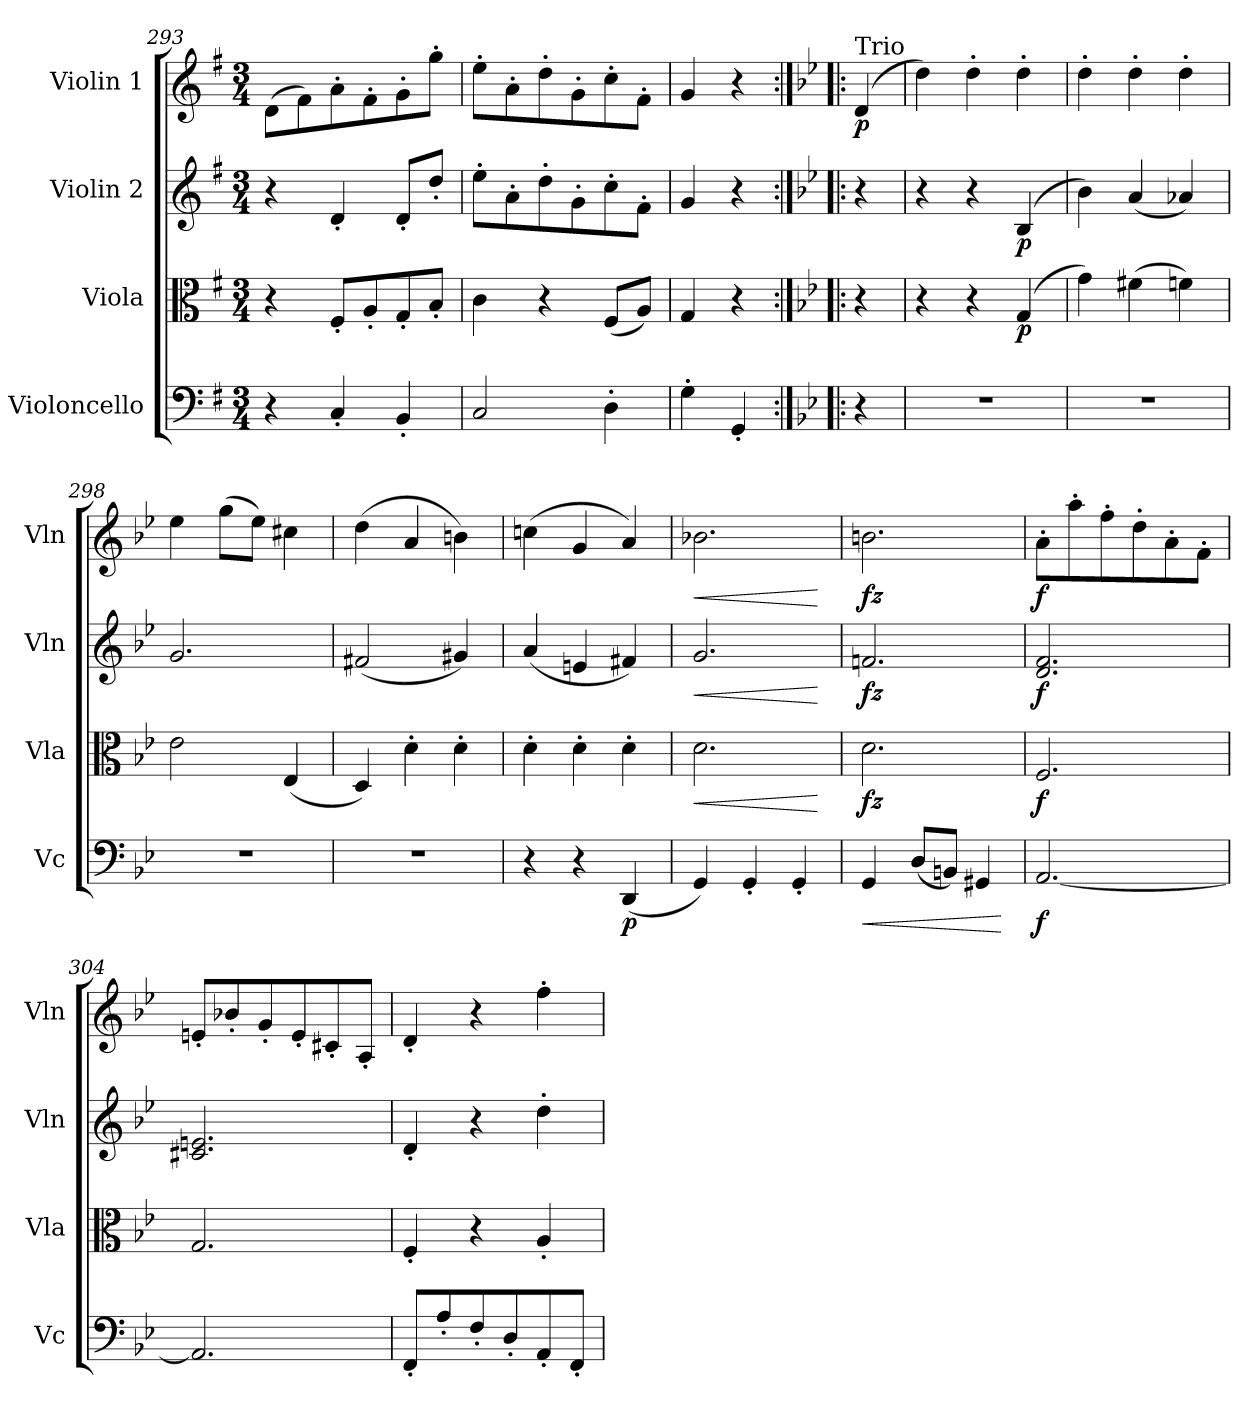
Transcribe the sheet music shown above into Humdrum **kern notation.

**kern	**dynam	**kern	**dynam	**kern	**dynam	**kern	**dynam
*part4	*part4	*part3	*part3	*part2	*part2	*part1	*part1
*staff4	*staff4	*staff3	*staff3	*staff2	*staff2	*staff1	*staff1
*I"Violoncello	*	*I"Viola	*	*I"Violin 2	*	*I"Violin 1	*
*I'Vc	*	*I'Vla	*	*I'Vln	*	*I'Vln	*
*clefF4	*	*clefC3	*	*clefG2	*	*clefG2	*
*k[f#]	*	*k[f#]	*	*k[f#]	*	*k[f#]	*
*M3/4	*	*M3/4	*	*M3/4	*	*M3/4	*
=293	=293	=293	=293	=293	=293	=293	=293
4r	.	4r	.	4r	.	(>8d\L	.
.	.	.	.	.	.	8f#\)	.
4C'/	.	8F#'/L	.	4d'/	.	8a'\	.
.	.	8A'/	.	.	.	8f#'\	.
4BB'/	.	8G'/	.	8d'/L	.	8g'\	.
.	.	8B'/J	.	8dd'/J	.	8gg'\J	.
=294	=294	=294	=294	=294	=294	=294	=294
2C/	.	4c\	.	8ee'\L	.	8ee'\L	.
.	.	.	.	8a'\	.	8a'\	.
.	.	4r	.	8dd'\	.	8dd'\	.
.	.	.	.	8g'\	.	8g'\	.
4D'\	.	(<8F#/L	.	8cc'\	.	8cc'\	.
.	.	8A/J)	.	8f#'\J	.	8f#'\J	.
=295	=295	=295	=295	=295	=295	=295	=295
4G'\	.	4G/	.	4g/	.	4g/	.
4GG'/	.	4r	.	4r	.	4r	.
!!LO:PB:g=z
=295X3:|!|:	=295X3:|!|:	=295X3:|!|:	=295X3:|!|:	=295X3:|!|:	=295X3:|!|:	=295X3:|!|:	=295X3:|!|:
*k[b-e-]	*	*k[b-e-]	*	*k[b-e-]	*	*k[b-e-]	*
!	!	!	!	!	!	!LO:TX:a:t=Trio	!
!	!	!	!	!	!	!	!LO:DY:b
4r	.	4r	.	4r	.	(<4d/	p
=296	=296	=296	=296	=296	=296	=296	=296
2.r	.	4r	.	4r	.	4dd\)	.
.	.	4r	.	4r	.	4dd'\	.
!	!	!	!LO:DY:b	!	!LO:DY:b	!	!
.	.	(<4G/	p	(<4B-/	p	4dd'\	.
=297	=297	=297	=297	=297	=297	=297	=297
2.r	.	4g\)	.	4b-\)	.	4dd'\	.
.	.	(>4f#X\	.	(<4a/	.	4dd'\	.
.	.	4fn\)	.	4a-X/)	.	4dd'\	.
=298	=298	=298	=298	=298	=298	=298	=298
2.r	.	2e-\	.	2.g/	.	4ee-\	.
.	.	.	.	.	.	(>8gg\L	.
.	.	.	.	.	.	8ee-\J)	.
.	.	(<4E-/	.	.	.	4cc#X\	.
=299	=299	=299	=299	=299	=299	=299	=299
2.r	.	4D/)	.	(<2f#X/	.	(>4dd\	.
.	.	4d'\	.	.	.	4a/	.
.	.	4d'\	.	4g#X/)	.	4bn\)	.
=300	=300	=300	=300	=300	=300	=300	=300
4r	.	4d'\	.	(<4a/	.	(>4ccn\	.
4r	.	4d'\	.	4en/	.	4g/	.
!	!LO:DY:b	!	!	!	!	!	!
(<4DD/	p	4d'\	.	4f#X/)	.	4a/)	.
=301	=301	=301	=301	=301	=301	=301	=301
!	!	!	!LO:HP:b	!	!LO:HP:b	!	!LO:HP:b
4GG/)	.	2.d\	<	2.g/	<	2.b-X\	<
4GG'/	.	.	.	.	.	.	.
4GG'/	.	.	.	.	.	.	.
.	.	.	[	.	[	.	[
!!LO:LB:g=z
=302	=302	=302	=302	=302	=302	=302	=302
!	!LO:HP:b	!	!LO:DY:b	!	!LO:DY:b	!	!LO:DY:b
4GG/	<	2.d\	fz	2.fn/	fz	2.bn\	fz
(<8D/L	.	.	.	.	.	.	.
8BBn/J)	.	.	.	.	.	.	.
4GG#X/	.	.	.	.	.	.	.
.	[	.	.	.	.	.	.
=303	=303	=303	=303	=303	=303	=303	=303
!	!LO:DY:b	!	!LO:DY:b	!	!LO:DY:b	!	!LO:DY:b
[2.AA/	f	2.F/	f	2.d/ 2.f/	f	8a'\L	f
.	.	.	.	.	.	8aa'\	.
.	.	.	.	.	.	8ff'\	.
.	.	.	.	.	.	8dd'\	.
.	.	.	.	.	.	8a'\	.
.	.	.	.	.	.	8f'\J	.
=304	=304	=304	=304	=304	=304	=304	=304
2.AA/]	.	2.G/	.	2.c#X/ 2.en/	.	8en'/L	.
.	.	.	.	.	.	8b-X'/	.
.	.	.	.	.	.	8g'/	.
.	.	.	.	.	.	8e'/	.
.	.	.	.	.	.	8c#X'/	.
.	.	.	.	.	.	8A'/J	.
=305	=305	=305	=305	=305	=305	=305	=305
8FF'/L	.	4F'/	.	4d'/	.	4d'/	.
8A'/	.	.	.	.	.	.	.
8F'/	.	4r	.	4r	.	4r	.
8D'/	.	.	.	.	.	.	.
8AA'/	.	4A'/	.	4dd'\	.	4ff'\	.
8FF'/J	.	.	.	.	.	.	.
=	=	=	=	=	=	=	=
*-	*-	*-	*-	*-	*-	*-	*-
